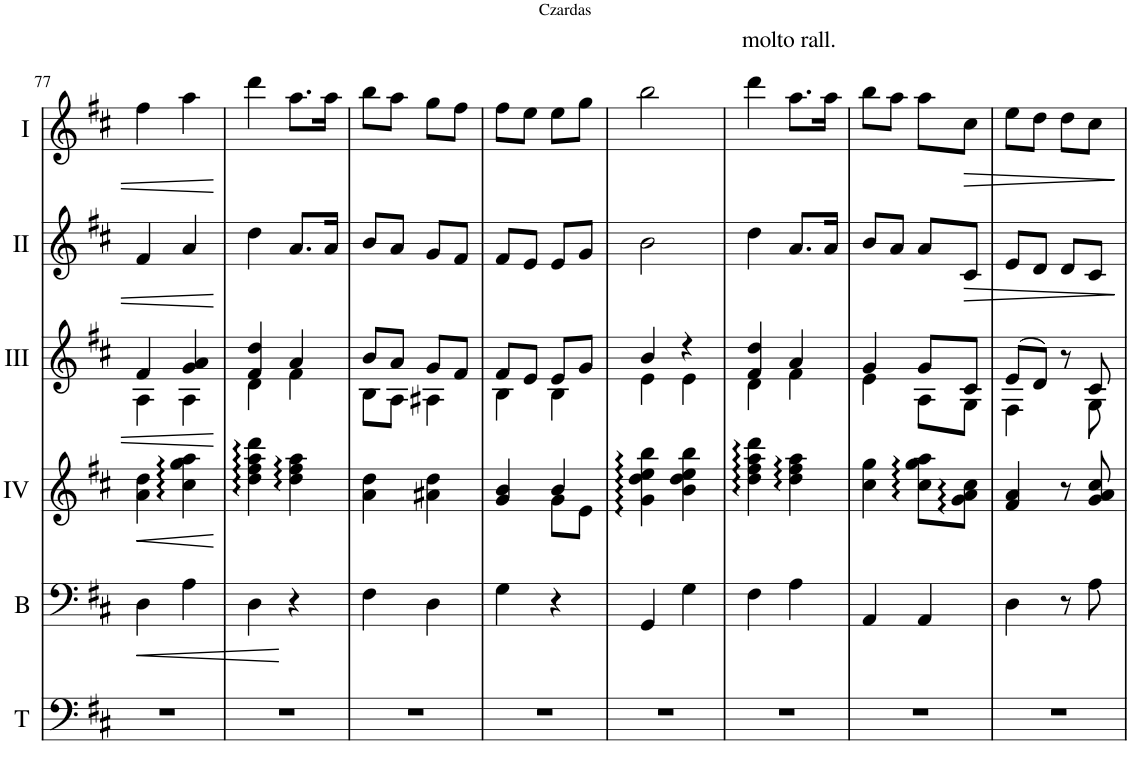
**kern	**kern	**dynam	**kern	**dynam	**kern	**kern	**dynam	**kern	**dynam
*part6	*part5	*part5	*part4	*part4	*part3	*part2	*part2	*part1	*part1
*staff6	*staff5	*staff5	*staff4	*staff4	*staff3	*staff2	*staff2	*staff1	*staff1
*I"Timp.	*I"Bass	*	*I"Acc. 4	*	*I"Acc. 3	*I"Acc. 2	*	*I"Acc. 1	*
*I'T	*I'B	*	*	*	*	*	*	*	*
!!LO:PB:g=z
*clefF4	*clefF4	*	*clefG2	*	*clefG2	*clefG2	*	*clefG2	*
*	*Trd7c12	*	*Trd7c12	*	*	*	*	*	*
*k[f#c#]	*k[f#c#]	*	*k[f#c#]	*	*k[f#c#]	*k[f#c#]	*	*k[f#c#]	*
*M2/4	*M2/4	*	*M2/4	*	*M2/4	*M2/4	*	*M2/4	*
=77	=77	=77	=77	=77	=77	=77	=77	=77	=77
!	!	!LO:HP:b	!	!LO:HP:b	!	!	!	!	!
*	*	*	*	*	*^	*	*	*	*
2r	4D\	<	4a\ 4dd\	<	4f#/	4A\	4ff#/	.	4fff#\	.
.	4A\	.	4cc#\ 4gg\ 4aa\	.	4g/ 4a/	4A\	4aa/	.	4aaa\	.
*	*	*	*	*	*v	*v	*	*	*	*
.	.	.	.	[	.	.	.	.	.
=78	=78	=78	=78	=78	=78	=78	=78	=78	=78
*	*	*	*	*	*^	*	*	*	*
2r	4D\	.	4dd\ 4ff#\ 4aa\ 4ddd\	.	4f#/ 4dd/	4d\	4ddd\	.	4dddd\	.
.	4r	[	4dd\ 4ff#\ 4aa\	.	4a/	4f#\	8.aa/L	.	8.aaa\L	.
.	.	.	.	.	.	.	16aa/Jk	.	16aaa\Jk	.
=79	=79	=79	=79	=79	=79	=79	=79	=79	=79	=79
2r	4F#\	.	4a\ 4dd\	.	8b/L	8B\L	8bb/L	.	8bbb\L	.
.	.	.	.	.	8a/J	8A\J	8aa/J	.	8aaa\J	.
.	4D\	.	4a#X\ 4dd\	.	8g/L	4A#X\	8gg/L	.	8ggg\L	.
.	.	.	.	.	8f#/J	.	8ff#/J	.	8fff#\J	.
=80	=80	=80	=80	=80	=80	=80	=80	=80	=80	=80
*	*	*	*^	*	*	*	*	*	*	*
2r	4G\	.	4g/ 4b/	4ryy	.	8f#/L	4B\	8ff#/L	.	8fff#\L	.
.	.	.	.	.	.	8e/J	.	8ee/J	.	8eee\J	.
.	4r	.	4b/	8g\L	.	8e/L	4B\	8ee/L	.	8eee\L	.
.	.	.	.	8e\J	.	8g/J	.	8gg/J	.	8ggg\J	.
*	*	*	*v	*v	*	*	*	*	*	*	*
=81	=81	=81	=81	=81	=81	=81	=81	=81	=81	=81
2r	4GG/	.	4g\ 4dd\ 4ee\ 4bb\	.	4b/	4e\	2bb\	.	2bbb\	.
.	4G\	.	4b\ 4dd\ 4ee\ 4bb\	.	4r	4e\	.	.	.	.
=82	=82	=82	=82	=82	=82	=82	=82	=82	=82	=82
!	!	!	!	!	!	!	!	!	!LO:TX:a:t=molto rall.	!
2r	4F#\	.	4dd\ 4ff#\ 4aa\ 4ddd\	.	4f#/ 4dd/	4d\	4ddd\	.	4dddd\	.
.	4A\	.	4dd\ 4ff#\ 4aa\	.	4a/	4f#\	8.aa/L	.	8.aaa\L	.
.	.	.	.	.	.	.	16aa/Jk	.	16aaa\Jk	.
=83	=83	=83	=83	=83	=83	=83	=83	=83	=83	=83
2r	4AA/	.	4cc#\ 4gg\	.	4g/	4e\	8bb/L	.	8bbb\L	.
.	.	.	.	.	.	.	8aa/J	.	8aaa\J	.
.	4AA/	.	8cc#\ 8gg\ 8aa\L	.	8g/L	8A\L	8aa/L	.	8aaa\L	.
!	!	!	!	!	!	!	!	!LO:HP:b	!	!LO:HP:b
.	.	.	8g\ 8a\ 8cc#\J	.	8c#/J	8G\J	8cc#/J	>	8ccc#\J	>
=84	=84	=84	=84	=84	=84	=84	=84	=84	=84	=84
2r	4D\	.	4f#/ 4a/	.	(8e/L	4F#\	8ee/L	.	8eee\L	.
.	.	.	.	.	8d/J)	.	8dd/J	.	8ddd\J	.
.	8r	.	8r	.	8r	8ryy	8dd/L	.	8ddd\L	.
.	8A\	.	8g/ 8a/ 8cc#/	.	8c#/	8G\	8cc#/J	.	8ccc#\J	.
*	*	*	*	*	*v	*v	*	*	*	*
.	.	.	.	.	.	.	]	.	]
=	=	=	=	=	=	=	=	=	=
*-	*-	*-	*-	*-	*-	*-	*-	*-	*-
